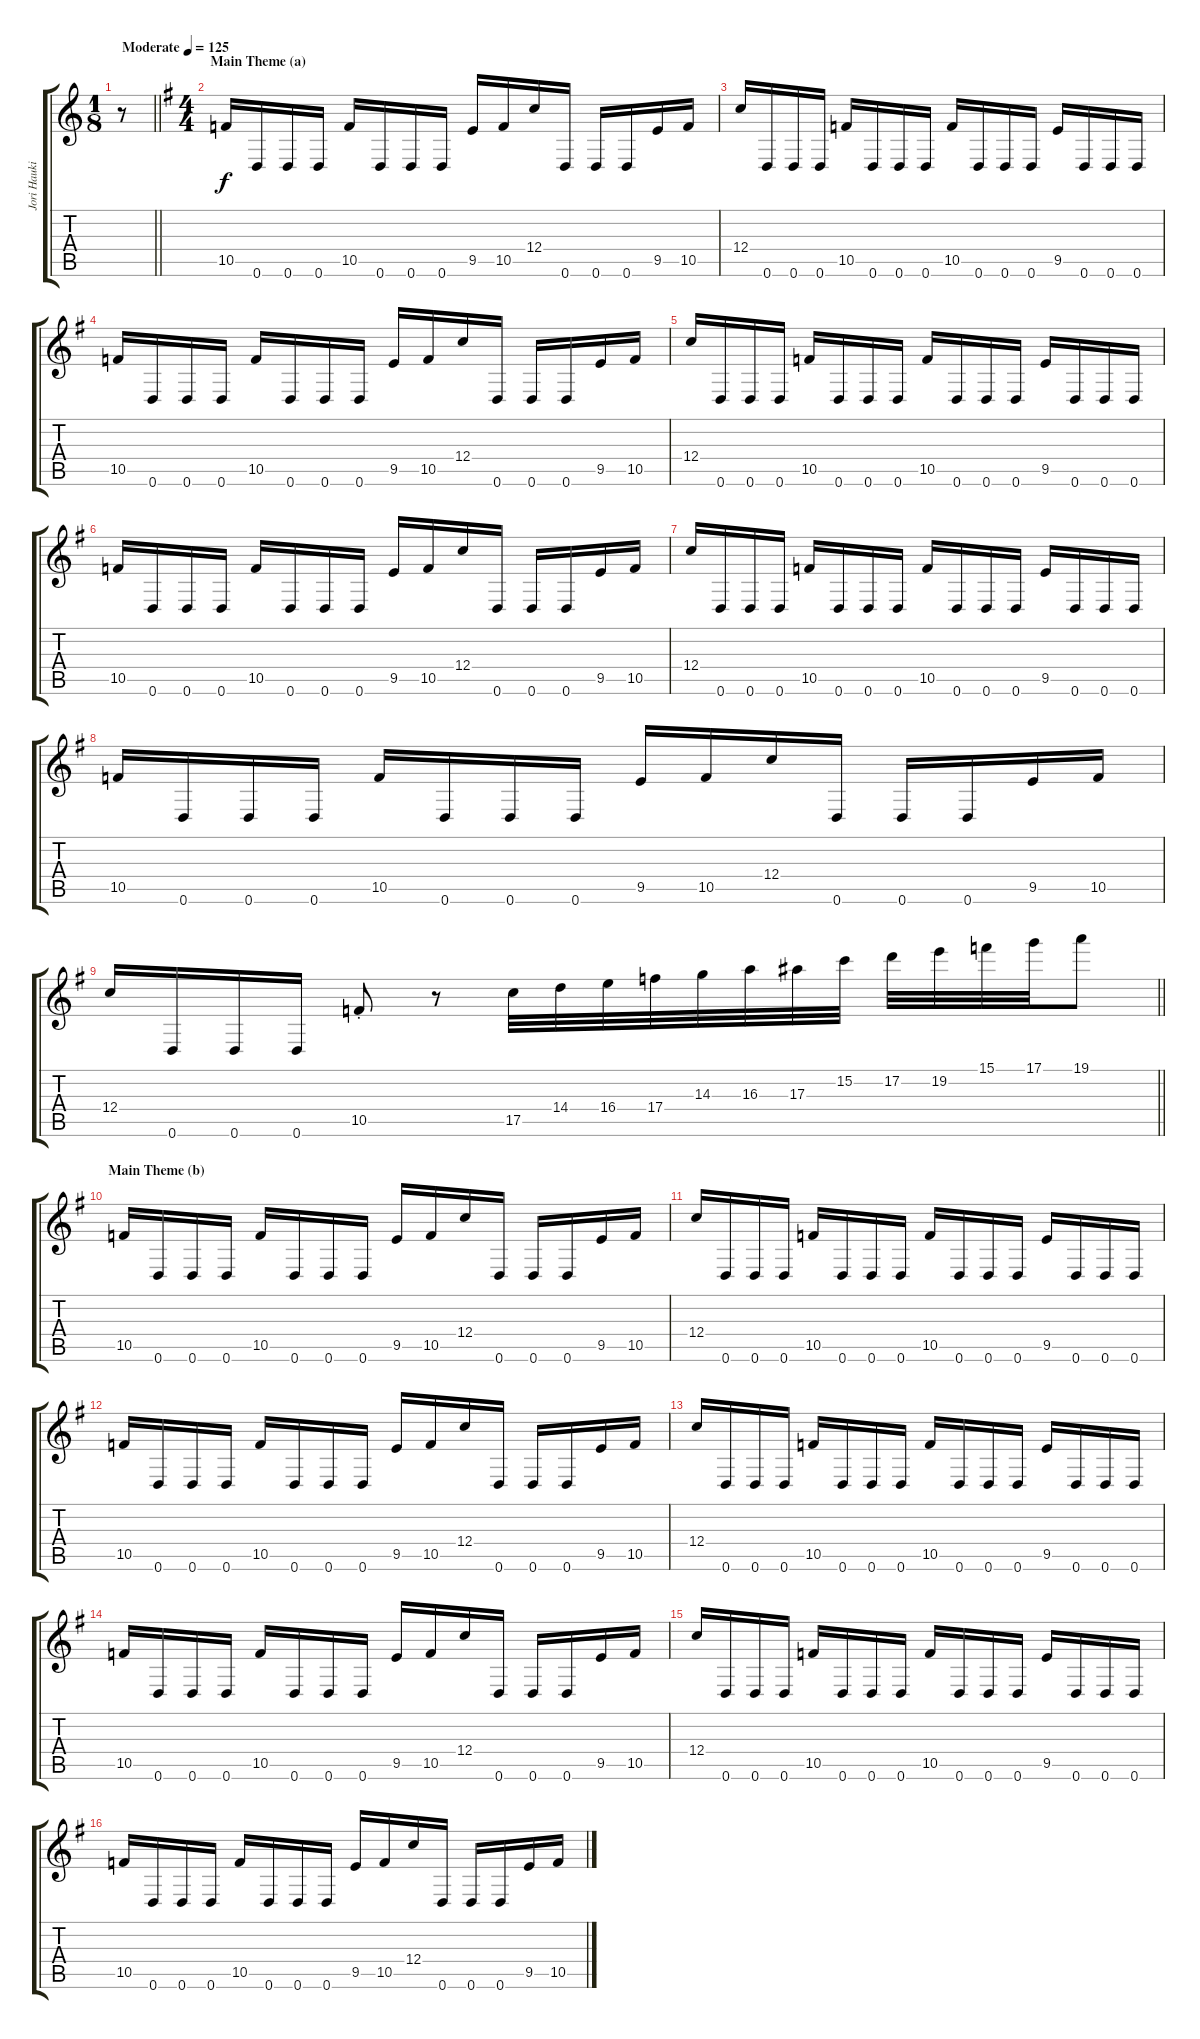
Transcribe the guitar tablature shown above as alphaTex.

\track ("Jori Haukio (guitar)" "Jori Hauki") {instrument distortionguitar}
\staff {score tabs}
\tuning (D4 A3 F3 C3 G2 D2) {hide}
\ts (1 8)
\tempo (125 "Moderate")
\clef g2
\barLineRight lightlight
\ks c
r.8{dy f instrument distortionguitar} |
\ts (4 4)
\section ("" "Main Theme (a)")
\ks g
10.5.16 0.6.16 0.6.16 0.6.16 10.5.16 0.6.16 0.6.16 0.6.16 9.5.16 10.5.16 12.4.16 0.6.16 0.6.16 0.6.16 9.5.16 10.5.16 |
12.4.16 0.6.16 0.6.16 0.6.16 10.5.16 0.6.16 0.6.16 0.6.16 10.5.16 0.6.16 0.6.16 0.6.16 9.5.16 0.6.16 0.6.16 0.6.16 |
10.5.16 0.6.16 0.6.16 0.6.16 10.5.16 0.6.16 0.6.16 0.6.16 9.5.16 10.5.16 12.4.16 0.6.16 0.6.16 0.6.16 9.5.16 10.5.16 |
12.4.16 0.6.16 0.6.16 0.6.16 10.5.16 0.6.16 0.6.16 0.6.16 10.5.16 0.6.16 0.6.16 0.6.16 9.5.16 0.6.16 0.6.16 0.6.16 |
10.5.16 0.6.16 0.6.16 0.6.16 10.5.16 0.6.16 0.6.16 0.6.16 9.5.16 10.5.16 12.4.16 0.6.16 0.6.16 0.6.16 9.5.16 10.5.16 |
12.4.16 0.6.16 0.6.16 0.6.16 10.5.16 0.6.16 0.6.16 0.6.16 10.5.16 0.6.16 0.6.16 0.6.16 9.5.16 0.6.16 0.6.16 0.6.16 |
10.5.16 0.6.16 0.6.16 0.6.16 10.5.16 0.6.16 0.6.16 0.6.16 9.5.16 10.5.16 12.4.16 0.6.16 0.6.16 0.6.16 9.5.16 10.5.16 |
\barLineRight lightlight
12.4.16 0.6.16 0.6.16 0.6.16 10.5{st}.8 r.8 17.5.32 14.4.32 16.4.32 17.4.32 14.3.32 16.3.32 17.3.32 15.2.32 17.2.32 19.2.32 15.1.32 17.1.32 19.1.8 |
\section ("" "Main Theme (b)")
10.5.16 0.6.16 0.6.16 0.6.16 10.5.16 0.6.16 0.6.16 0.6.16 9.5.16 10.5.16 12.4.16 0.6.16 0.6.16 0.6.16 9.5.16 10.5.16 |
12.4.16 0.6.16 0.6.16 0.6.16 10.5.16 0.6.16 0.6.16 0.6.16 10.5.16 0.6.16 0.6.16 0.6.16 9.5.16 0.6.16 0.6.16 0.6.16 |
10.5.16 0.6.16 0.6.16 0.6.16 10.5.16 0.6.16 0.6.16 0.6.16 9.5.16 10.5.16 12.4.16 0.6.16 0.6.16 0.6.16 9.5.16 10.5.16 |
12.4.16 0.6.16 0.6.16 0.6.16 10.5.16 0.6.16 0.6.16 0.6.16 10.5.16 0.6.16 0.6.16 0.6.16 9.5.16 0.6.16 0.6.16 0.6.16 |
10.5.16 0.6.16 0.6.16 0.6.16 10.5.16 0.6.16 0.6.16 0.6.16 9.5.16 10.5.16 12.4.16 0.6.16 0.6.16 0.6.16 9.5.16 10.5.16 |
12.4.16 0.6.16 0.6.16 0.6.16 10.5.16 0.6.16 0.6.16 0.6.16 10.5.16 0.6.16 0.6.16 0.6.16 9.5.16 0.6.16 0.6.16 0.6.16 |
10.5.16 0.6.16 0.6.16 0.6.16 10.5.16 0.6.16 0.6.16 0.6.16 9.5.16 10.5.16 12.4.16 0.6.16 0.6.16 0.6.16 9.5.16 10.5.16
